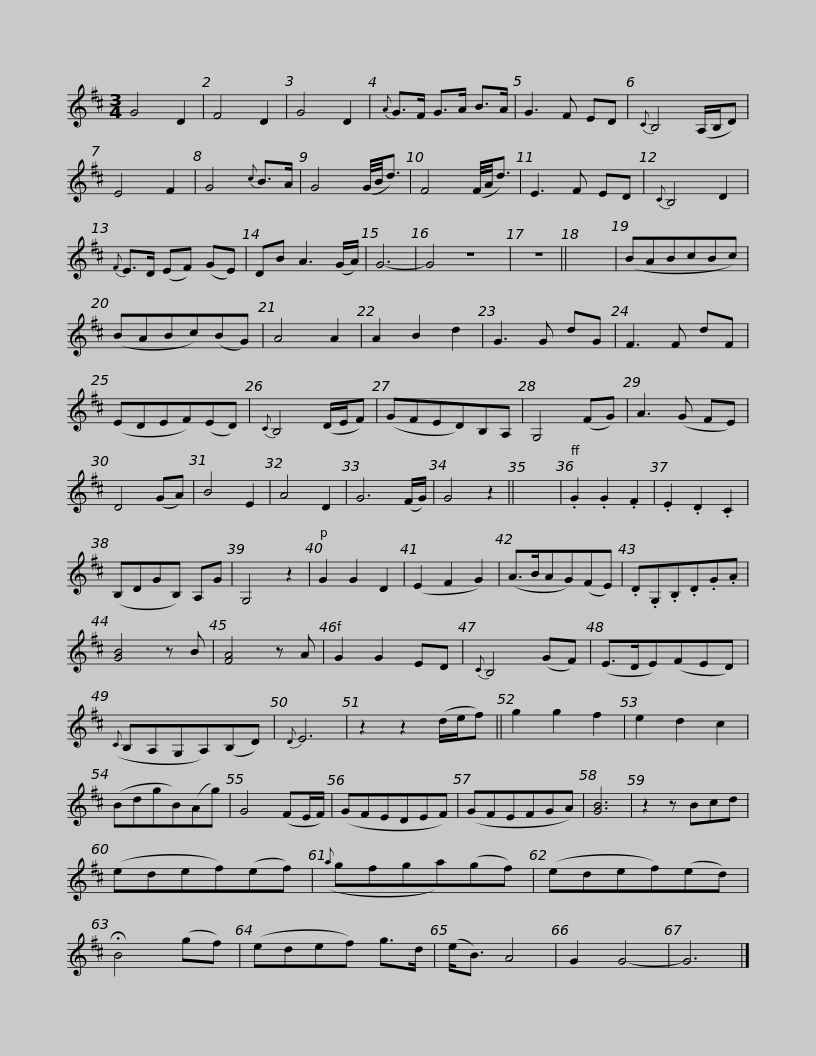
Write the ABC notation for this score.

X:1
L:1/8
M:3/4
I:linebreak $
K:D
V:1 treble
V:1
 G4 D2 | F4 D2 | G4 D2 |{A} G>F G>A B>A | G3 F ED | %5
{C} B,4 (A,/B,/D) | E4 F2 | G4{c} B>A | G4 (G/4B/4d3/2) | F4 (F/4A/4d3/2) |$ %10
 E3 F ED |{C} B,4 D2 |{F} E>D (EF) (GE) | DB A3 (G/A/) | G6- | %15
 G4 z6 | z6 || x6 | (BABcBc) | (BABc)(BG) |$ %20
 A4 A2 | A2 B2 d2 | G3 G dG | F3 F dF | (EDEF)(ED) | %25
{C} B,4 (D/E/F) | (GFED)B,A, | G,4 (FG) | A3 (G FE) |$ D4 (GA) | %30
 B4 E2 | A4 D2 | G6 (F/G/) | G4 z2 || x6 | %35
 .G2 .G2 .F2 | .E2 .D2 .C2 | (B,DGB,) A,G | G,4 z2 | G2 G2 D2 | %40
 (E2 F2 G2) |$ (A>BAG)(FE) | .D.G,.B,.D.G.A | [GB]4 z B | [FA]4 z A | %45
 G2 G2 ED |{C} B,4 (GF) | (E>DE)(FED) |({C} B,A,G,A,)(B,D) |${D} E6 | %50
 z2 z2 (d/e/f) || g2 g2 f2 | e2 d2 c2 | (BdgB)(Ag) | G4 (FE/F/) | %55
 (GFEDEF) | (GFEFGA) | [GB]6 | z2 z Bcd |$ (edef)(ef) | %60
({a} gfga)(gf) | (edef)(ed) | !fermata!B4 (gf) | (edef) g>d | (e<B) A4 | %65
 G2 G4- | G6 |] %67
